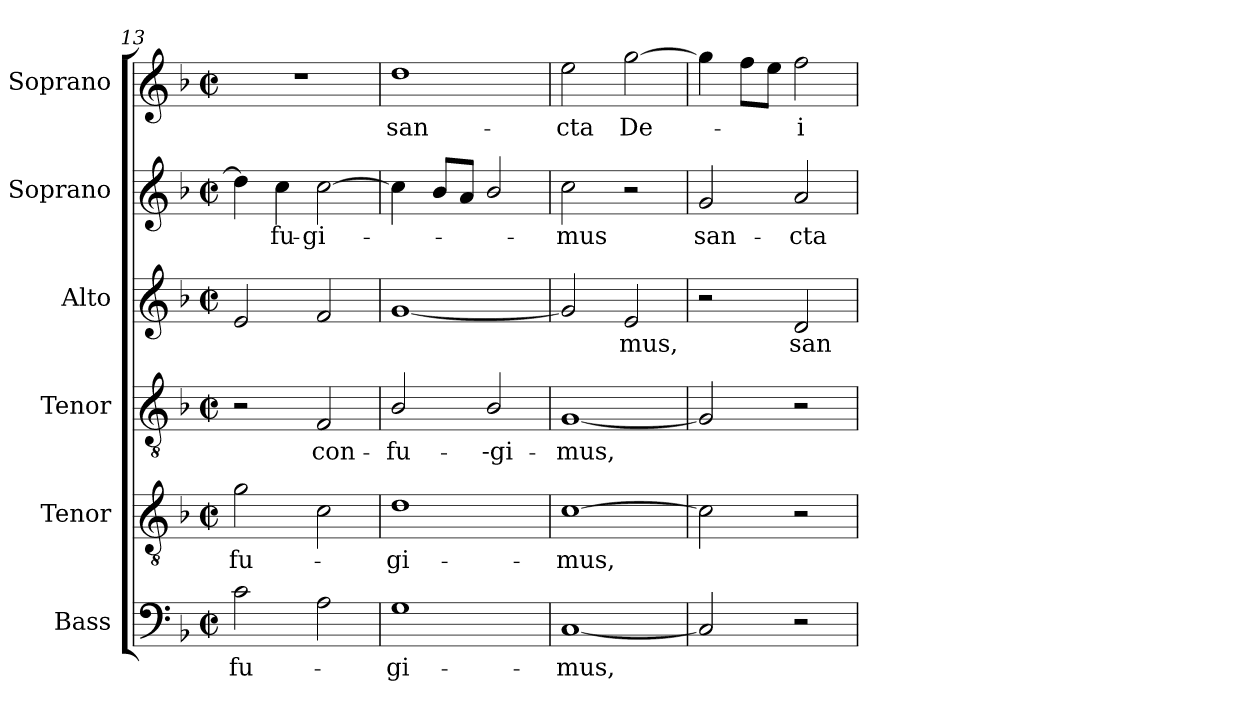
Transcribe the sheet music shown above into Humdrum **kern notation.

**kern	**text	**kern	**text	**kern	**text	**kern	**text	**kern	**text	**kern	**text
*part6	*part6	*part5	*part5	*part4	*part4	*part3	*part3	*part2	*part2	*part1	*part1
*staff6	*staff6	*staff5	*staff5	*staff4	*staff4	*staff3	*staff3	*staff2	*staff2	*staff1	*staff1
*I"Bass	*	*I"Tenor	*	*I"Tenor	*	*I"Alto	*	*I"Soprano	*	*I"Soprano	*
*I'B	*	*I'T2	*	*I'T1	*	*I'A	*	*I'S2	*	*I'S1	*
*clefF4	*	*clefGv2	*	*clefGv2	*	*clefG2	*	*clefG2	*	*clefG2	*
*	*	*ITrd7c12	*	*ITrd7c12	*	*	*	*	*	*	*
*k[b-]	*	*k[b-]	*	*k[b-]	*	*k[b-]	*	*k[b-]	*	*k[b-]	*
*F:	*	*F:	*	*F:	*	*F:	*	*F:	*	*F:	*
*M2/2	*	*M2/2	*	*M2/2	*	*M2/2	*	*M2/2	*	*M2/2	*
*met(c|)	*	*met(c|)	*	*met(c|)	*	*met(c|)	*	*met(c|)	*	*met(c|)	*
=13	=13	=13	=13	=13	=13	=13	=13	=13	=13	=13	=13
!	!LO:LY:b:color=#000000	!	!	!	!	!	!	!	!	!	!
!	!	!	!LO:LY:b:color=#000000	!	!	!	!	!	!	!	!
2ci\	-fu-	2Gi\	-fu-	2r	.	2ei/	.	4ddi\]	.	1r	.
!	!	!	!	!	!	!	!	!	!LO:LY:b:color=#000000	!	!
.	.	.	.	.	.	.	.	4cci\	-fu-	.	.
!	!	!	!	!	!LO:LY:b:color=#000000	!	!	!	!	!	!
!	!	!	!	!	!	!	!	!	!LO:LY:b:color=#000000	!	!
2Ai\	.	2Ci\	.	2FFi/	con-	2fi/	.	[2cci\	-gi-	.	.
=14	=14	=14	=14	=14	=14	=14	=14	=14	=14	=14	=14
!	!LO:LY:b:color=#000000	!	!	!	!	!	!	!	!	!	!
!	!	!	!LO:LY:b:color=#000000	!	!	!	!	!	!	!	!
!	!	!	!	!	!LO:LY:b:color=#000000	!	!	!	!	!	!
!	!	!	!	!	!	!	!	!	!	!	!LO:LY:b:color=#000000
1Gi	-gi-	1Di	-gi-	2BB-i/	-fu-	[1gi	.	4cci\]	.	1ddi	san-
.	.	.	.	.	.	.	.	8b-i/L	.	.	.
.	.	.	.	.	.	.	.	8ai/J	.	.	.
!	!	!	!	!	!LO:LY:b:color=#000000	!	!	!	!	!	!
.	.	.	.	2BB-i/	--gi-	.	.	2b-i/	.	.	.
!!LO:PB:g=z
=15	=15	=15	=15	=15	=15	=15	=15	=15	=15	=15	=15
!	!LO:LY:b:color=#000000	!	!	!	!	!	!	!	!	!	!
!	!	!	!LO:LY:b:color=#000000	!	!	!	!	!	!	!	!
!	!	!	!	!	!LO:LY:b:color=#000000	!	!	!	!	!	!
!	!	!	!	!	!	!	!	!	!LO:LY:b:color=#000000	!	!
!	!	!	!	!	!	!	!	!	!	!	!LO:LY:b:color=#000000
[1Ci	-mus,	[1Ci	-mus,	[1GGi	-mus,	2gi/]	.	2cci\	-mus	2eei\	-cta
!	!	!	!	!	!	!	!LO:LY:b:color=#000000	!	!	!	!
!	!	!	!	!	!	!	!	!	!	!	!LO:LY:b:color=#000000
.	.	.	.	.	.	2ei/	-mus,	2r	.	[2ggi\	De-
=16	=16	=16	=16	=16	=16	=16	=16	=16	=16	=16	=16
!	!	!	!	!	!	!	!	!	!LO:LY:b:color=#000000	!	!
2Ci/]	.	2Ci\]	.	2GGi/]	.	2r	.	2gi/	san-	4ggi\]	.
.	.	.	.	.	.	.	.	.	.	8ffi\L	.
.	.	.	.	.	.	.	.	.	.	8eei\J	.
!	!	!	!	!	!	!	!LO:LY:b:color=#000000	!	!	!	!
!	!	!	!	!	!	!	!	!	!LO:LY:b:color=#000000	!	!
!	!	!	!	!	!	!	!	!	!	!	!LO:LY:b:color=#000000
2r	.	2r	.	2r	.	2di/	san-	2ai/	-cta	2ffi\	-i
=	=	=	=	=	=	=	=	=	=	=	=
*-	*-	*-	*-	*-	*-	*-	*-	*-	*-	*-	*-
